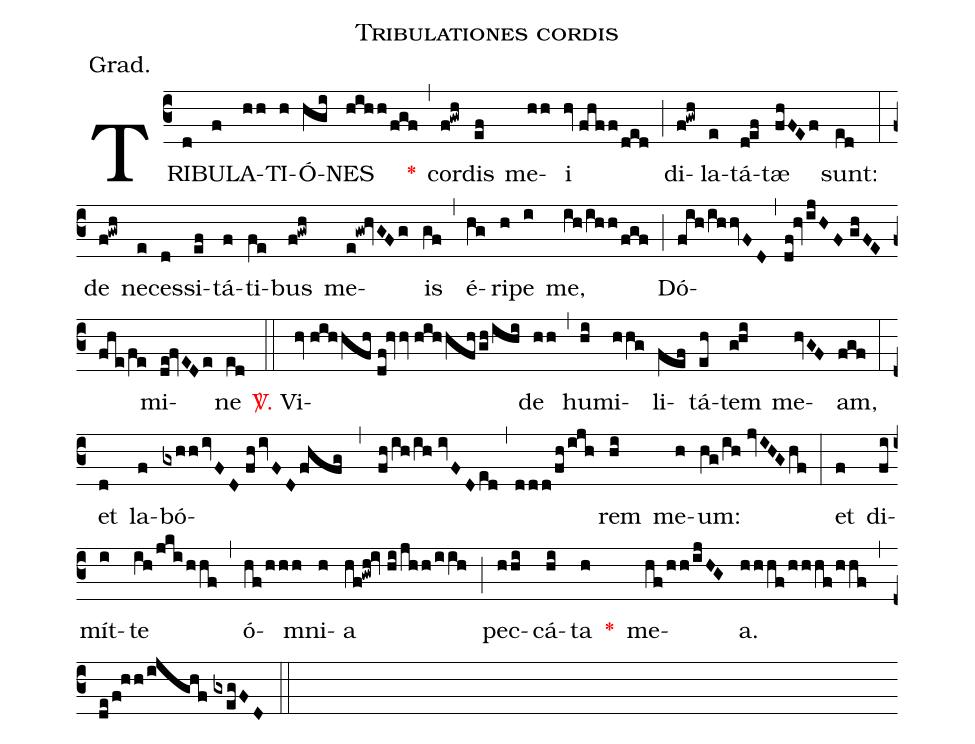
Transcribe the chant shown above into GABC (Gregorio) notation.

name:Tribulationes cordis;
annotation:Grad.;
mode:V.;
office-part:Gradual;
%%
(c3) TRI(d)BU(f)LA(hh)TI(h)Ó(hgi)NES(hihh/fgf) <v>\red{*}</v>(,) cor(f!gwh)dis(ef) me(hh)i(hv//fhff/ded) (;) di(f!gwh)la(e)tá(d!ef)tæ(fhFEf) sunt:(ed) (:) de(f!gwh) ne(e)ces(d)si(ef)tá(f)ti(fe)bus(f!gwh) me(e!gw!hvGFg)is(gf) (,) é(hg)ri(h)pe(i) me,(ih/ihh/fgf) (;) Dó(fih/ihhvFD,df!hvijHF//ghFE//fhe/fe)mi(de!fvEDe)ne(ed) (::) <v>\red{\Vbar.}</v> Vi(hv//hihhfh//df!hvv//hihhfh/gh/ihi)de(hh) (,) hu(hi)mi(hhg)li(fef)tá(eh)tem(g!hi) me(hvGF)am,(fgf) (:) et(d) la(f)bó(gxhhivFD//fhivFDfhfg,fh/ih/ih//ivFDed,ddd/fh/ijh)rem(hi) me(h)um:(hg/ih//jvIHGhf) (:) et(f) di(fi)mít(i)te(ih/jki/hhf) (,) ó(hf/hhh)mni(h)a(hf!gwh!iv//hi/jhh/iih) (;) pec(hhi)cá(hi)ta(h) <v>\red{*}</v>() me(hf/hh/ijHG)a.(hhhf/hhhf/hhf) (,) (de/f!hh/ijghf//gxegFD) (::)
